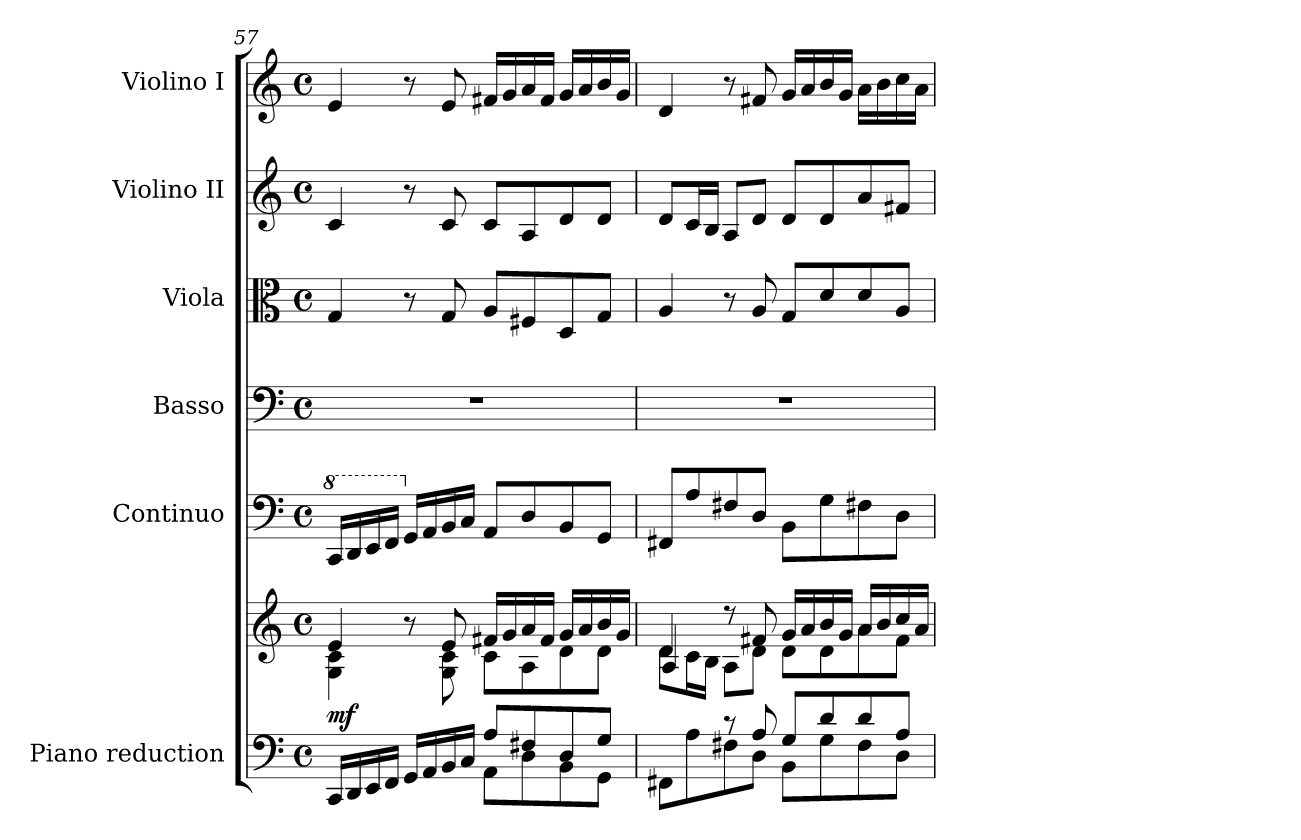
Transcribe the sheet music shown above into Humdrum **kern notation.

**kern	**kern	**dynam	**kern	**dynam	**kern	**kern	**dynam	**kern	**dynam	**kern	**dynam
*part6	*part6	*part6	*part5	*part5	*part4	*part3	*part3	*part2	*part2	*part1	*part1
*staff7	*staff6	*staff6/7	*staff5	*staff5	*staff4	*staff3	*staff3	*staff2	*staff2	*staff1	*staff1
*I"Piano reduction	*	*	*I"Continuo	*	*I"Basso	*I"Viola	*	*I"Violino II	*	*I"Violino I	*
*I'Pno	*	*	*	*	*	*I'Vla	*	*I'Vln	*	*I'Vln	*
*clefF4	*clefG2	*	*clefF4	*	*clefF4	*clefC3	*	*clefG2	*	*clefG2	*
*k[]	*k[]	*	*k[]	*	*k[]	*k[]	*	*k[]	*	*k[]	*
*M4/4	*M4/4	*	*M4/4	*	*M4/4	*M4/4	*	*M4/4	*	*M4/4	*
*met(c)	*met(c)	*	*met(c)	*	*met(c)	*met(c)	*	*met(c)	*	*met(c)	*
=57	=57	=57	=57	=57	=57	=57	=57	=57	=57	=57	=57
*^	*^	*	*	*	*	*	*	*	*	*	*
*	*	*	*	*	*8va	*	*	*	*	*	*	*	*
!	!	!	!	!LO:DY:b	!	!LO:DY:a	!	!	!	!	!	!	!
16CC/LL	2ryy	4e/	4G\ 4c\	mf	16C/LL	other-dynamics	1r	4G/	.	4c/	.	4e/	.
16DD/	.	.	.	.	16D/	.	.	.	.	.	.	.	.
16EE/	.	.	.	.	16E/	.	.	.	.	.	.	.	.
16FF/JJ	.	.	.	.	16F/JJ	.	.	.	.	.	.	.	.
*	*	*	*	*	*X8va	*	*	*	*	*	*	*	*
16GG/LL	.	8r	8ryy	.	16GG/LL	.	.	8r	.	8r	.	8r	.
16AA/	.	.	.	.	16AA/	.	.	.	.	.	.	.	.
!	!	!	!	!	!	!	!	!	!LO:DY:b	!	!LO:DY:b	!	!LO:DY:b
16BB/	.	8e/	8G\ 8c\	.	16BB/	.	.	8G/	other-dynamics	8c/	other-dynamics	8e/	other-dynamics
16C/JJ	.	.	.	.	16C/JJ	.	.	.	.	.	.	.	.
8A/L	8AA\L	16f#X/LL	8c\L	.	8AA/L	.	.	8A/L	.	8c/L	.	16f#X/LL	.
.	.	16g/	.	.	.	.	.	.	.	.	.	16g/	.
8F#X/	8D\	16a/	8A\	.	8D/	.	.	8F#X/	.	8A/	.	16a/	.
.	.	16f#/JJ	.	.	.	.	.	.	.	.	.	16f#/JJ	.
8D/	8BB\	16g/LL	8d\	.	8BB/	.	.	8D/	.	8d/	.	16g/LL	.
.	.	16a/	.	.	.	.	.	.	.	.	.	16a/	.
8G/J	8GG\J	16b/	8d\J	.	8GG/J	.	.	8G/J	.	8d/J	.	16b/	.
.	.	16g/JJ	.	.	.	.	.	.	.	.	.	16g/JJ	.
=58	=58	=58	=58	=58	=58	=58	=58	=58	=58	=58	=58	=58	=58
*	*	*	*^	*	*	*	*	*	*	*	*	*	*
4ryy	8FF#X\L	4d/	8d\L	4A/	.	8FF#X/L	.	1r	4A/	.	8d/L	.	4d/	.
.	8A\	.	16c\L	.	.	8A/	.	.	.	.	16c/L	.	.	.
.	.	.	16B\JJ	.	.	.	.	.	.	.	16B/JJ	.	.	.
8r	8F#X\	8r	8A\L	2.ryy	.	8F#X/	.	.	8r	.	8A/L	.	8r	.
8A/	8D\J	8f#X/	8d\J	.	.	8D/J	.	.	8A/	.	8d/J	.	8f#X/	.
8G/L	8BB\L	16g/LL	8d\L	.	.	8BB\L	.	.	8G/L	.	8d/L	.	16g/LL	.
.	.	16a/	.	.	.	.	.	.	.	.	.	.	16a/	.
8d/	8G\	16b/	8d\	.	.	8G\	.	.	8d/	.	8d/	.	16b/	.
.	.	16g/JJ	.	.	.	.	.	.	.	.	.	.	16g/JJ	.
8d/	8F#\	16a/LL	8a\	.	.	8F#X\	.	.	8d/	.	8a/	.	16a\LL	.
.	.	16b/	.	.	.	.	.	.	.	.	.	.	16b\	.
8A/J	8D\J	16cc/	8f#\J	.	.	8D\J	.	.	8A/J	.	8f#X/J	.	16cc\	.
.	.	16a/JJ	.	.	.	.	.	.	.	.	.	.	16a\JJ	.
*v	*v	*	*	*	*	*	*	*	*	*	*	*	*	*
*	*v	*v	*v	*	*	*	*	*	*	*	*	*	*
=	=	=	=	=	=	=	=	=	=	=	=
*-	*-	*-	*-	*-	*-	*-	*-	*-	*-	*-	*-
